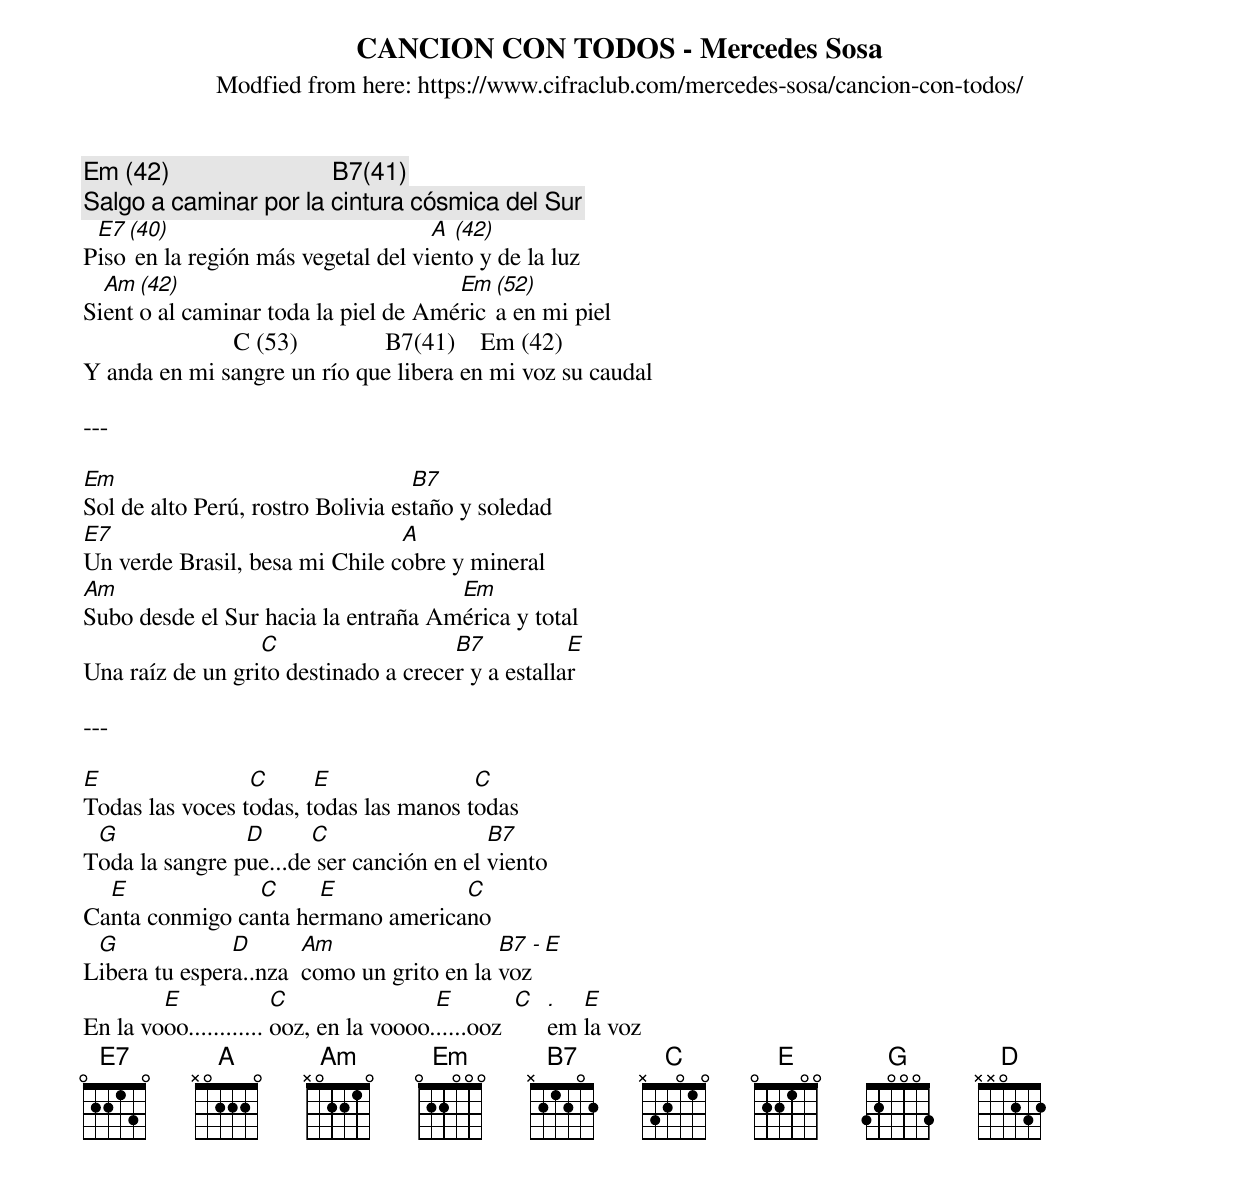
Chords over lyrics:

CANCION CON TODOS - Mercedes Sosa
Modfied from here: https://www.cifraclub.com/mercedes-sosa/cancion-con-todos/


Em (42)                          B7(41)
Salgo a caminar por la cintura cósmica del Sur
 E7 (40)                            A (42)
Piso en la región más vegetal del viento y de la luz
  Am (42)                            Em (52)
Siento al caminar toda la piel de América en mi piel
                        C (53)              B7(41)    Em (42)
Y anda en mi sangre un río que libera en mi voz su caudal

---

Em                                 B7
Sol de alto Perú, rostro Bolivia estaño y soledad
E7                              A
Un verde Brasil, besa mi Chile cobre y mineral
Am                                   Em
Subo desde el Sur hacia la entraña América y total
                  C                   B7           E
Una raíz de un grito destinado a crecer y a estallar

---

E                C      E               C
Todas las voces todas, todas las manos todas
 G              D      C                  B7
Toda la sangre pue...de ser canción en el viento
  E             C     E            C
Canta conmigo canta hermano americano
 G             D       Am                  B7 - E
Libera tu espera..nza  como un grito en la voz
        E              C                E         C .  E
En la vooo............ ooz, en la voooo......ooz    em la voz
